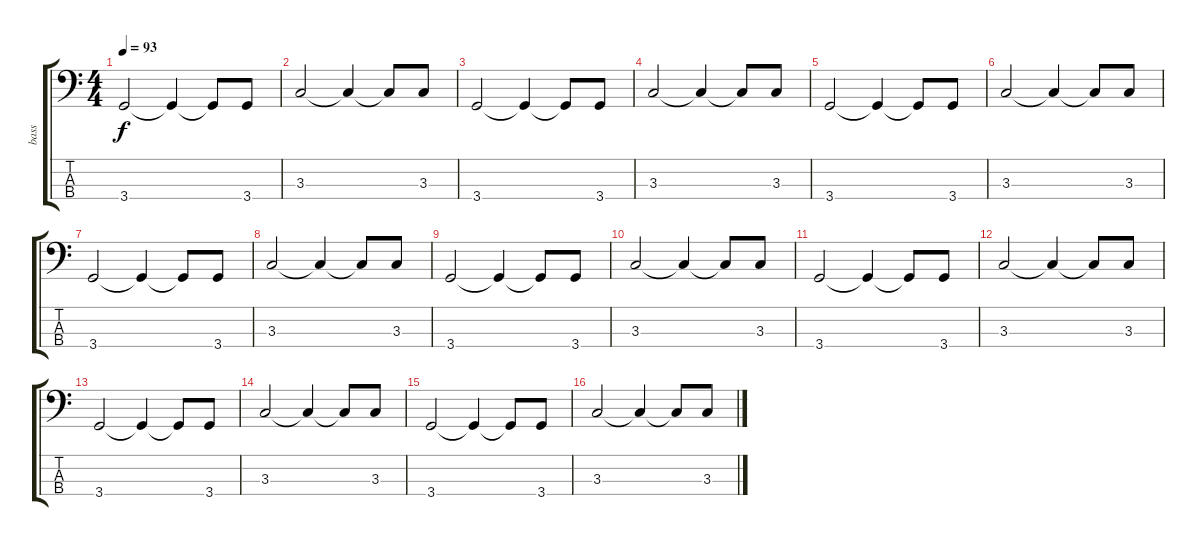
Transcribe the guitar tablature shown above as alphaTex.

\track ("bass" "bass") {instrument acousticbass}
\staff {score tabs}
\tuning (G2 D2 A1 E1) {hide}
\ts (4 4)
\tempo 93
\clef f4
\ks c
3.4.2{dy f} 3.4{t}.4 3.4{t}.8 3.4.8 |
3.3.2 3.3{t}.4 3.3{t}.8 3.3.8 |
3.4.2 3.4{t}.4 3.4{t}.8 3.4.8 |
3.3.2 3.3{t}.4 3.3{t}.8 3.3.8 |
3.4.2 3.4{t}.4 3.4{t}.8 3.4.8 |
3.3.2 3.3{t}.4 3.3{t}.8 3.3.8 |
3.4.2 3.4{t}.4 3.4{t}.8 3.4.8 |
3.3.2 3.3{t}.4 3.3{t}.8 3.3.8 |
3.4.2 3.4{t}.4 3.4{t}.8 3.4.8 |
3.3.2 3.3{t}.4 3.3{t}.8 3.3.8 |
3.4.2 3.4{t}.4 3.4{t}.8 3.4.8 |
3.3.2 3.3{t}.4 3.3{t}.8 3.3.8 |
3.4.2 3.4{t}.4 3.4{t}.8 3.4.8 |
3.3.2 3.3{t}.4 3.3{t}.8 3.3.8 |
3.4.2 3.4{t}.4 3.4{t}.8 3.4.8 |
3.3.2 3.3{t}.4 3.3{t}.8 3.3.8
